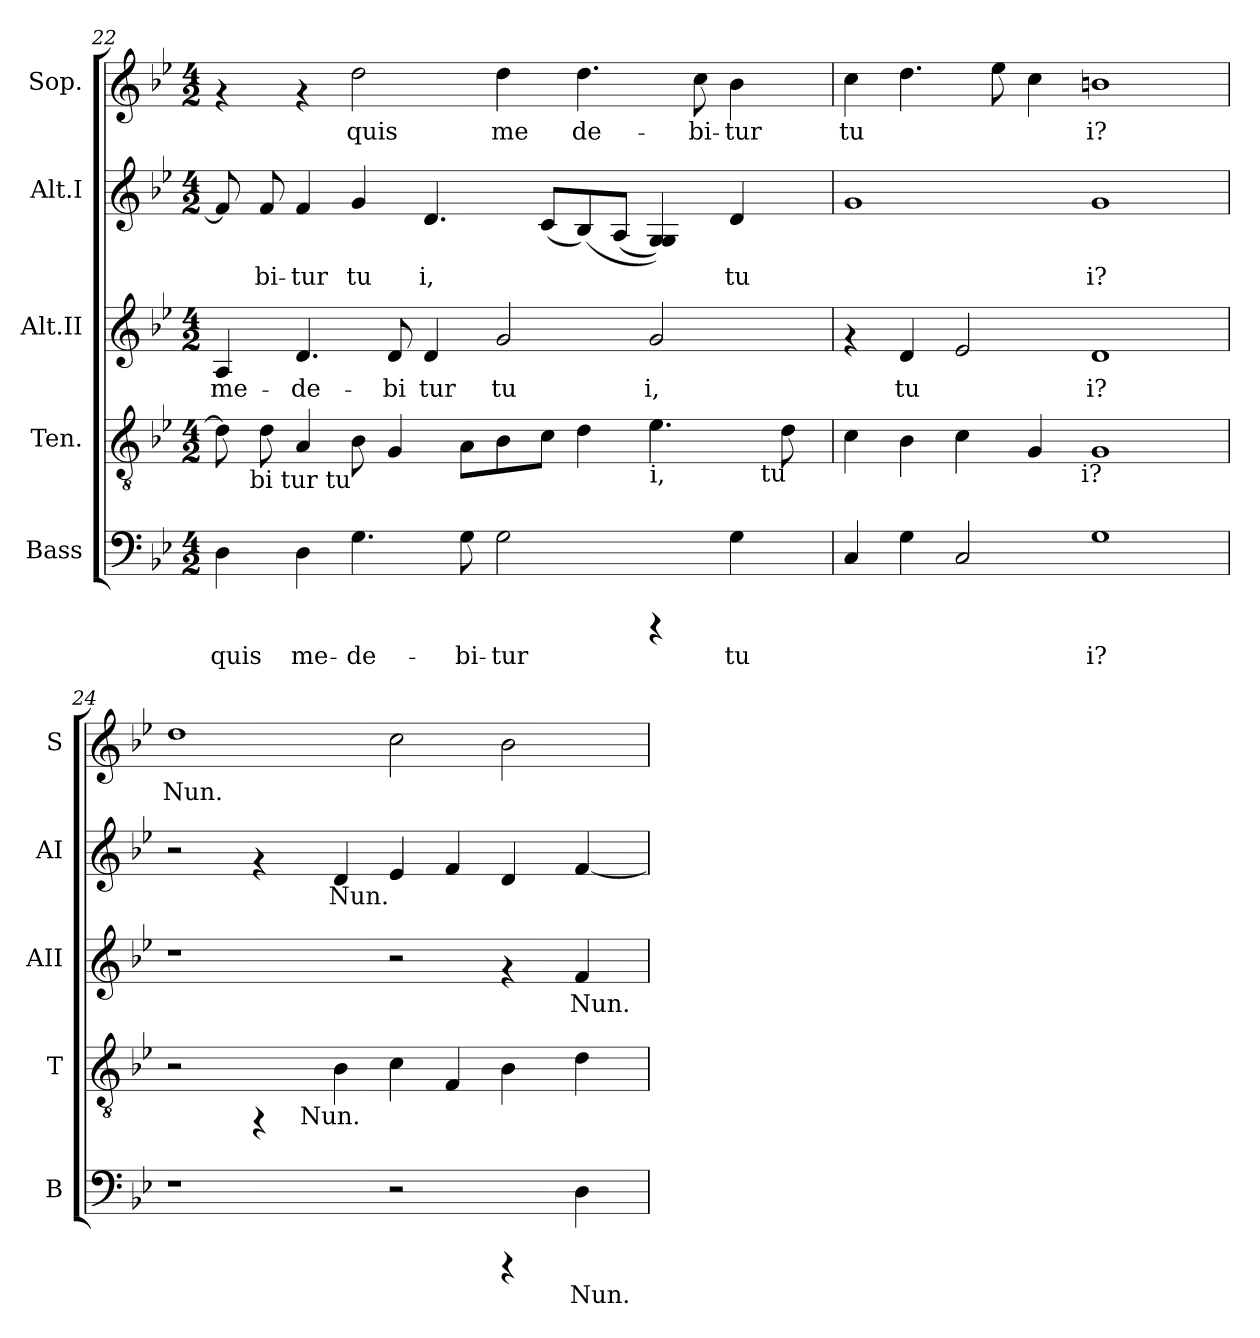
**kern	**text	**kern	**text	**kern	**text	**kern	**text	**kern	**text
*part5	*part5	*part4	*part4	*part3	*part3	*part2	*part2	*part1	*part1
*staff5	*staff5	*staff4	*staff4	*staff3	*staff3	*staff2	*staff2	*staff1	*staff1
*I"Bass	*	*I"Ten.	*	*I"Alt.II	*	*I"Alt.I	*	*I"Sop.	*
*I'B	*	*I'T	*	*I'AII	*	*I'AI	*	*I'S	*
!!LO:PB:g=z
*clefF4	*	*clefGv2	*	*clefG2	*	*clefG2	*	*clefG2	*
*k[b-e-]	*	*k[b-e-]	*	*k[b-e-]	*	*k[b-e-]	*	*k[b-e-]	*
*B-:	*	*B-:	*	*B-:	*	*B-:	*	*B-:	*
*M4/2	*	*M4/2	*	*M4/2	*	*M4/2	*	*M4/2	*
=22	=22	=22	=22	=22	=22	=22	=22	=22	=22
!	!LO:LY:b:cj	!	!LO:LY:b:cj	!	!LO:LY:b:cj	!	!LO:LY:b:cj	!	!
*	*	*^	*	*	*	*	*	*	*
*	*	*	*^	*	*	*	*	*	*	*
4D\	quis	8d\]	16..ryy	1ryy	--	4A/	me-	8f/]	--	4rf	.
!	!	!	!LO:TX:b:t=bi tur tu	!	!	!	!	!	!	!	!
.	.	.	1ryy	.	.	.	.	.	.	.	.
!	!	!	!	!	!LO:LY:b:cj	!	!	!	!LO:LY:b:cj	!	!
.	.	8d\	.	.	--	.	.	8f/	-bi-	.	.
!	!LO:LY:b:cj	!	!	!	!LO:LY:b:cj	!	!LO:LY:b:cj	!	!LO:LY:b:cj	!	!
4D\	me-	4A/	.	.	--	4.d/	-de-	4f/	-tur	4rf	.
!	!LO:LY:b:cj	!	!	!	!LO:LY:b:cj	!	!	!	!LO:LY:b:cj	!	!LO:LY:b:cj
4.G\	-de-	8B-\	.	.	--	.	.	4g/	tu	2dd\	quis
!	!	!	!	!	!LO:LY:b:cj	!	!LO:LY:b:cj	!	!	!	!
.	.	4G/	.	.	--	8d/	-bi	.	.	.	.
!	!	!	!	!	!	!	!LO:LY:b:cj	!	!LO:LY:b:cj	!	!
.	.	.	.	.	.	4d/	tur	4.d/	i,	.	.
!	!LO:LY:b:cj	!	!	!	!LO:LY:b:cj	!	!	!	!	!	!
8G\	-bi-	8A\L	.	.	--	.	.	.	.	.	.
!	!LO:LY:b:cj	!	!	!	!LO:LY:b:cj	!	!LO:LY:b:cj	!	!	!	!LO:LY:b:cj
2G\	-tur	8B-\	.	2ryy	--	2g/	tu	.	.	4dd\	me
.	.	.	2ryy	.	.	.	.	.	.	.	.
!	!	!	!	!	!LO:LY:b:cj	!	!	!	!LO:LY:b:cj	!	!
.	.	8c\J	.	.	--	.	.	(<8c/L	.	.	.
!	!	!	!	!	!LO:LY:b:cj	!	!	!	!LO:LY:b:cj	!	!LO:LY:b:cj
.	.	4d\	.	.	--	.	.	(>8B-/)	.	4.dd\	de-
!	!	!	!	!	!	!	!	!	!LO:LY:b:cj	!	!
.	.	.	.	.	.	.	.	(<8A/J	.	.	.
!	!	!LO:TX:b:t=i,	!	!	!	!	!	!	!	!	!
!	!	!	!	!	!LO:LY:b:cj	!	!LO:LY:b:cj	!	!LO:LY:b:cj	!	!
4rCCC	.	4.e-\	.	4ryy	--	2g/	i,	4G/ 4G/))	.	.	.
.	.	.	4ryy	.	.	.	.	.	.	.	.
!	!	!	!	!	!	!	!	!	!	!	!LO:LY:b:cj
.	.	.	.	.	.	.	.	.	.	8cc\	-bi-
!	!LO:LY:b:cj	!	!	!	!	!	!	!	!LO:LY:b:cj	!	!LO:LY:b:cj
4G\	tu-	.	.	16.ryy	.	.	.	4d/	tu	4b-\	-tur
!	!	!	!	!LO:TX:b:t=tu	!	!	!	!	!	!	!
.	.	.	.	8ryy	.	.	.	.	.	.	.
.	.	.	8ryy	.	.	.	.	.	.	.	.
!	!	!	!	!	!LO:LY:b:cj	!	!	!	!	!	!
.	.	8d\	.	.	--	.	.	.	.	.	.
.	.	.	.	32ryy	.	.	.	.	.	.	.
.	.	.	64ryy	.	.	.	.	.	.	.	.
=23	=23	=23	=23	=23	=23	=23	=23	=23	=23	=23	=23
!	!LO:LY:b:cj	!	!	!	!LO:LY:b:cj	!	!	!	!LO:LY:b:cj	!	!LO:LY:b:cj
*	*	*	*v	*v	*	*	*	*	*	*	*
4C/	--	4c\	2ryy	--	4rf	.	1g	.	4cc\	tu-
!	!LO:LY:b:cj	!	!	!LO:LY:b:cj	!	!LO:LY:b:cj	!	!	!	!LO:LY:b:cj
4G\	--	4B-\	.	--	4d/	tu	.	.	4.dd\	--
!	!LO:LY:b:cj	!	!	!LO:LY:b:cj	!	!LO:LY:b:cj	!	!	!	!
2C/	--	4c\	4ryy	--	2e-/	.	.	.	.	.
!	!	!	!	!	!	!	!	!	!	!LO:LY:b:cj
.	.	.	.	.	.	.	.	.	8ee-\	--
!	!	!	!	!LO:LY:b:cj	!	!	!	!	!	!LO:LY:b:cj
.	.	4G/	8...ryy	--	.	.	.	.	4cc\	--
!	!	!	!LO:TX:b:t=i?	!	!	!	!	!	!	!
.	.	.	1ryy	.	.	.	.	.	.	.
!	!LO:LY:b:cj	!	!	!LO:LY:b:cj	!	!LO:LY:b:cj	!	!LO:LY:b:cj	!	!LO:LY:b:cj
1G	-i?	1G	.	--	1d	i?	1g	i?	1bn	-i?
.	.	.	64ryy	.	.	.	.	.	.	.
=24	=24	=24	=24	=24	=24	=24	=24	=24	=24	=24
!	!	!	!	!	!	!	!	!	!	!LO:LY:b:cj
1r	.	2r	2ryy	.	1r	.	2r	.	1dd	Nun.
.	.	4rFF	8ryy	.	.	.	4rf	.	.	.
.	.	.	64ryy	.	.	.	.	.	.	.
!	!	!	!LO:TX:b:t=Nun.	!	!	!	!	!	!	!
.	.	.	1ryy	.	.	.	.	.	.	.
!	!	!	!	!LO:LY:b:cj	!	!	!	!LO:LY:b:cj	!	!
.	.	4B-\	.	--	.	.	4d/	Nun.-	.	.
!	!	!	!	!LO:LY:b:cj	!	!	!	!LO:LY:b:cj	!	!LO:LY:b:cj
2r	.	4c\	.	--	2r	.	4e-/	--	2cc\	.
!	!	!	!	!LO:LY:b:cj	!	!	!	!LO:LY:b:cj	!	!
.	.	4F/	.	--	.	.	4f/	--	.	.
!	!	!	!	!LO:LY:b:cj	!	!	!	!LO:LY:b:cj	!	!LO:LY:b:cj
4rCCC	.	4B-\	.	--	4rf	.	4d/	--	2b-\	.
.	.	.	4ryy	.	.	.	.	.	.	.
!	!LO:LY:b:cj	!	!	!LO:LY:b:cj	!	!LO:LY:b:cj	!	!LO:LY:b:cj	!	!
4D\	Nun.	4d\	.	--	4f/	Nun.	[<4f/	--	.	.
.	.	.	16..ryy	.	.	.	.	.	.	.
*	*	*v	*v	*	*	*	*	*	*	*
=	=	=	=	=	=	=	=	=	=
*-	*-	*-	*-	*-	*-	*-	*-	*-	*-
